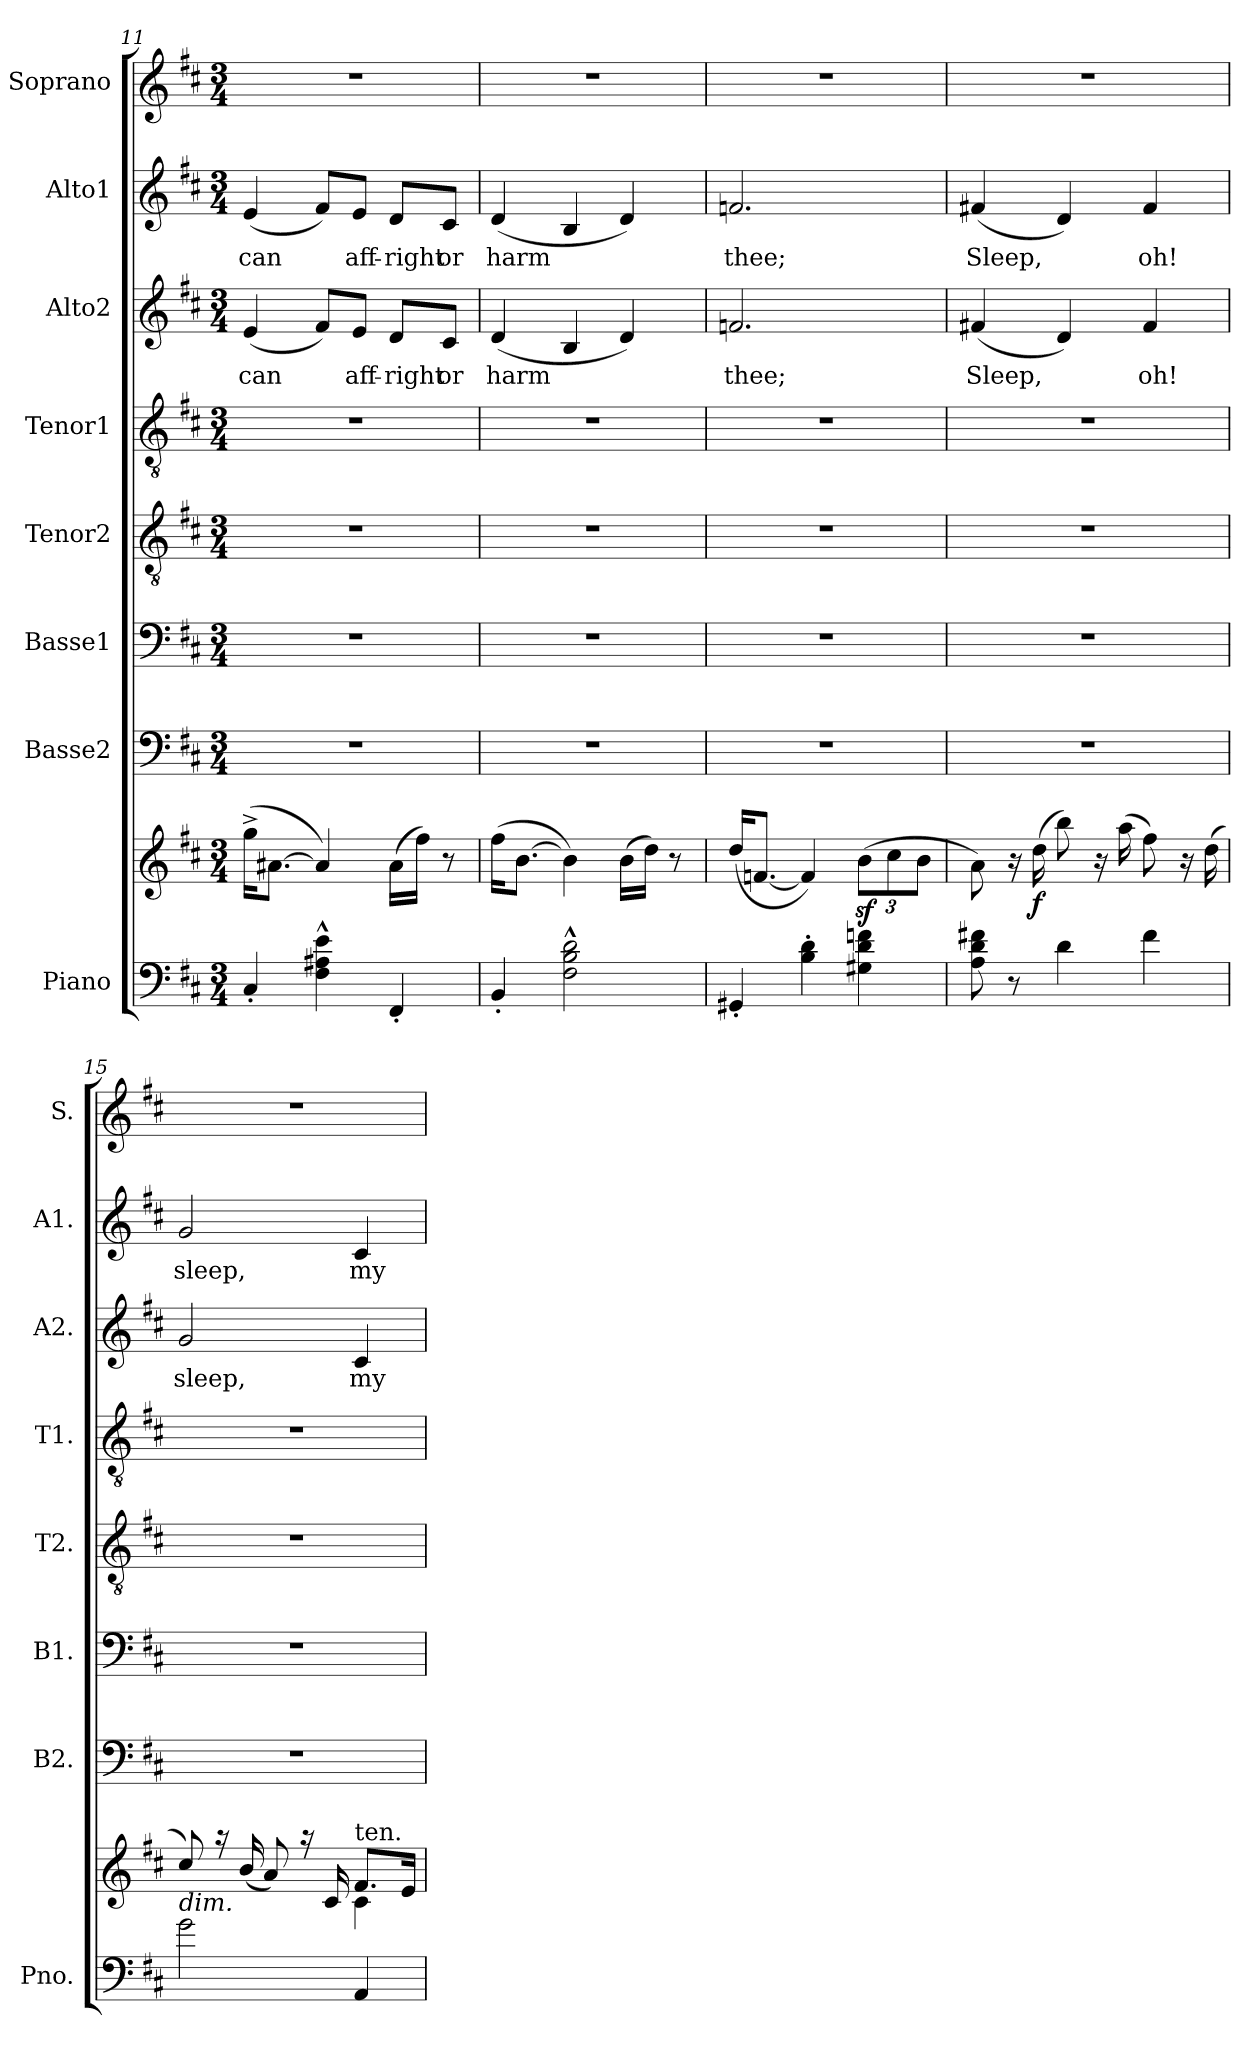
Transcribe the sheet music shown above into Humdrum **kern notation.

**kern	**kern	**dynam	**kern	**kern	**kern	**kern	**kern	**text	**kern	**text	**kern
*part8	*part8	*part8	*part7	*part6	*part5	*part4	*part3	*part3	*part2	*part2	*part1
*staff9	*staff8	*staff8/9	*staff7	*staff6	*staff5	*staff4	*staff3	*staff3	*staff2	*staff2	*staff1
*I"Piano	*	*	*I"Basse2	*I"Basse1	*I"Tenor2	*I"Tenor1	*I"Alto2	*	*I"Alto1	*	*I"Soprano
*I'Pno.	*	*	*I'B2.	*I'B1.	*I'T2.	*I'T1.	*I'A2.	*	*I'A1.	*	*I'S.
*clefF4	*clefG2	*	*clefF4	*clefF4	*clefGv2	*clefGv2	*clefG2	*	*clefG2	*	*clefG2
*k[f#c#]	*k[f#c#]	*	*k[f#c#]	*k[f#c#]	*k[f#c#]	*k[f#c#]	*k[f#c#]	*	*k[f#c#]	*	*k[f#c#]
*D:	*D:	*	*D:	*D:	*D:	*D:	*D:	*	*D:	*	*D:
*M3/4	*M3/4	*	*M3/4	*M3/4	*M3/4	*M3/4	*M3/4	*	*M3/4	*	*M3/4
=11	=11	=11	=11	=11	=11	=11	=11	=11	=11	=11	=11
!	!	!	!	!	!	!	!	!LO:LY:b	!	!LO:LY:b	!
4C#'</	(>16gg^>\KL	.	2.r	2.r	2.r	2.r	(<4e/	can	(<4e/	can	2.r
.	[>8.a#X\J	.	.	.	.	.	.	.	.	.	.
4F#\^^ 4A#X\^^ 4e\^^	4a#/])	.	.	.	.	.	8f#/L)	.	8f#/L)	.	.
!	!	!	!	!	!	!	!	!LO:LY:b	!	!LO:LY:b	!
.	.	.	.	.	.	.	8e/J	aff-	8e/J	aff-	.
!	!	!	!	!	!	!	!	!LO:LY:b	!	!LO:LY:b	!
4FF#'</	(>16a#\LL	.	.	.	.	.	8d/L	-right	8d/L	-right	.
.	16ff#\JJ)	.	.	.	.	.	.	.	.	.	.
!	!	!	!	!	!	!	!	!LO:LY:b	!	!LO:LY:b	!
.	8r	.	.	.	.	.	8c#/J	or	8c#/J	or	.
=12	=12	=12	=12	=12	=12	=12	=12	=12	=12	=12	=12
!	!	!	!	!	!	!	!	!LO:LY:b	!	!LO:LY:b	!
4BB'</	(>16ff#\KL	.	2.r	2.r	2.r	2.r	(<4d/	harm	(<4d/	harm	2.r
.	[>8.b\J	.	.	.	.	.	.	.	.	.	.
2F#\^^ 2B\^^ 2d\^^	4b\])	.	.	.	.	.	4B/	.	4B/	.	.
.	(>16b\LL	.	.	.	.	.	4d/)	.	4d/)	.	.
.	16dd\JJ)	.	.	.	.	.	.	.	.	.	.
.	8r	.	.	.	.	.	.	.	.	.	.
=13	=13	=13	=13	=13	=13	=13	=13	=13	=13	=13	=13
!	!	!	!	!	!	!	!	!LO:LY:b	!	!LO:LY:b	!
4GG#X'</	(<16dd/KL	.	2.r	2.r	2.r	2.r	2.fn/	thee;	2.fn/	thee;	2.r
.	[<8.fn/J	.	.	.	.	.	.	.	.	.	.
4B\'> 4d\'>	4f/])	.	.	.	.	.	.	.	.	.	.
4G#X\ 4d\ 4fn\	(>12bz<\L	.	.	.	.	.	.	.	.	.	.
.	12cc#\	.	.	.	.	.	.	.	.	.	.
.	12b\J	.	.	.	.	.	.	.	.	.	.
=14	=14	=14	=14	=14	=14	=14	=14	=14	=14	=14	=14
!	!	!	!	!	!	!	!	!LO:LY:b	!	!LO:LY:b	!
8A\ 8d\ 8f#X\	8a\)	.	2.r	2.r	2.r	2.r	(<4f#X/	Sleep,	(<4f#X/	Sleep,	2.r
8r	16r	.	.	.	.	.	.	.	.	.	.
!	!	!LO:DY:b	!	!	!	!	!	!	!	!	!
.	(>16dd\	f	.	.	.	.	.	.	.	.	.
4d\	8bb\)	.	.	.	.	.	4d/)	.	4d/)	.	.
.	16r	.	.	.	.	.	.	.	.	.	.
.	(>16aa\	.	.	.	.	.	.	.	.	.	.
!	!	!	!	!	!	!	!	!LO:LY:b	!	!LO:LY:b	!
4f#\	8ff#\)	.	.	.	.	.	4f#/	oh!	4f#/	oh!	.
.	16r	.	.	.	.	.	.	.	.	.	.
.	(>16dd\	.	.	.	.	.	.	.	.	.	.
=15	=15	=15	=15	=15	=15	=15	=15	=15	=15	=15	=15
*	*^	*	*	*	*	*	*	*	*	*	*
!	!LO:TX:b:i:t=dim.	!	!	!	!	!	!	!	!	!	!	!
!	!	!	!	!	!	!	!	!	!LO:LY:b	!	!LO:LY:b	!
2g\	8cc#/)	2ryy	.	2.r	2.r	2.r	2.r	2g/	sleep,	2g/	sleep,	2.r
.	16raa	.	.	.	.	.	.	.	.	.	.	.
.	(<16b/	.	.	.	.	.	.	.	.	.	.	.
.	8a/)	.	.	.	.	.	.	.	.	.	.	.
.	16raa	.	.	.	.	.	.	.	.	.	.	.
.	16c#/	.	.	.	.	.	.	.	.	.	.	.
!	!LO:TX:a:t=ten.	!	!	!	!	!	!	!	!	!	!	!
!	!	!	!	!	!	!	!	!	!LO:LY:b	!	!LO:LY:b	!
4AA/	8.f#/L	4c#\	.	.	.	.	.	4c#/	my	4c#/	my	.
.	16e/Jk	.	.	.	.	.	.	.	.	.	.	.
*	*v	*v	*	*	*	*	*	*	*	*	*	*
=	=	=	=	=	=	=	=	=	=	=	=
*-	*-	*-	*-	*-	*-	*-	*-	*-	*-	*-	*-
